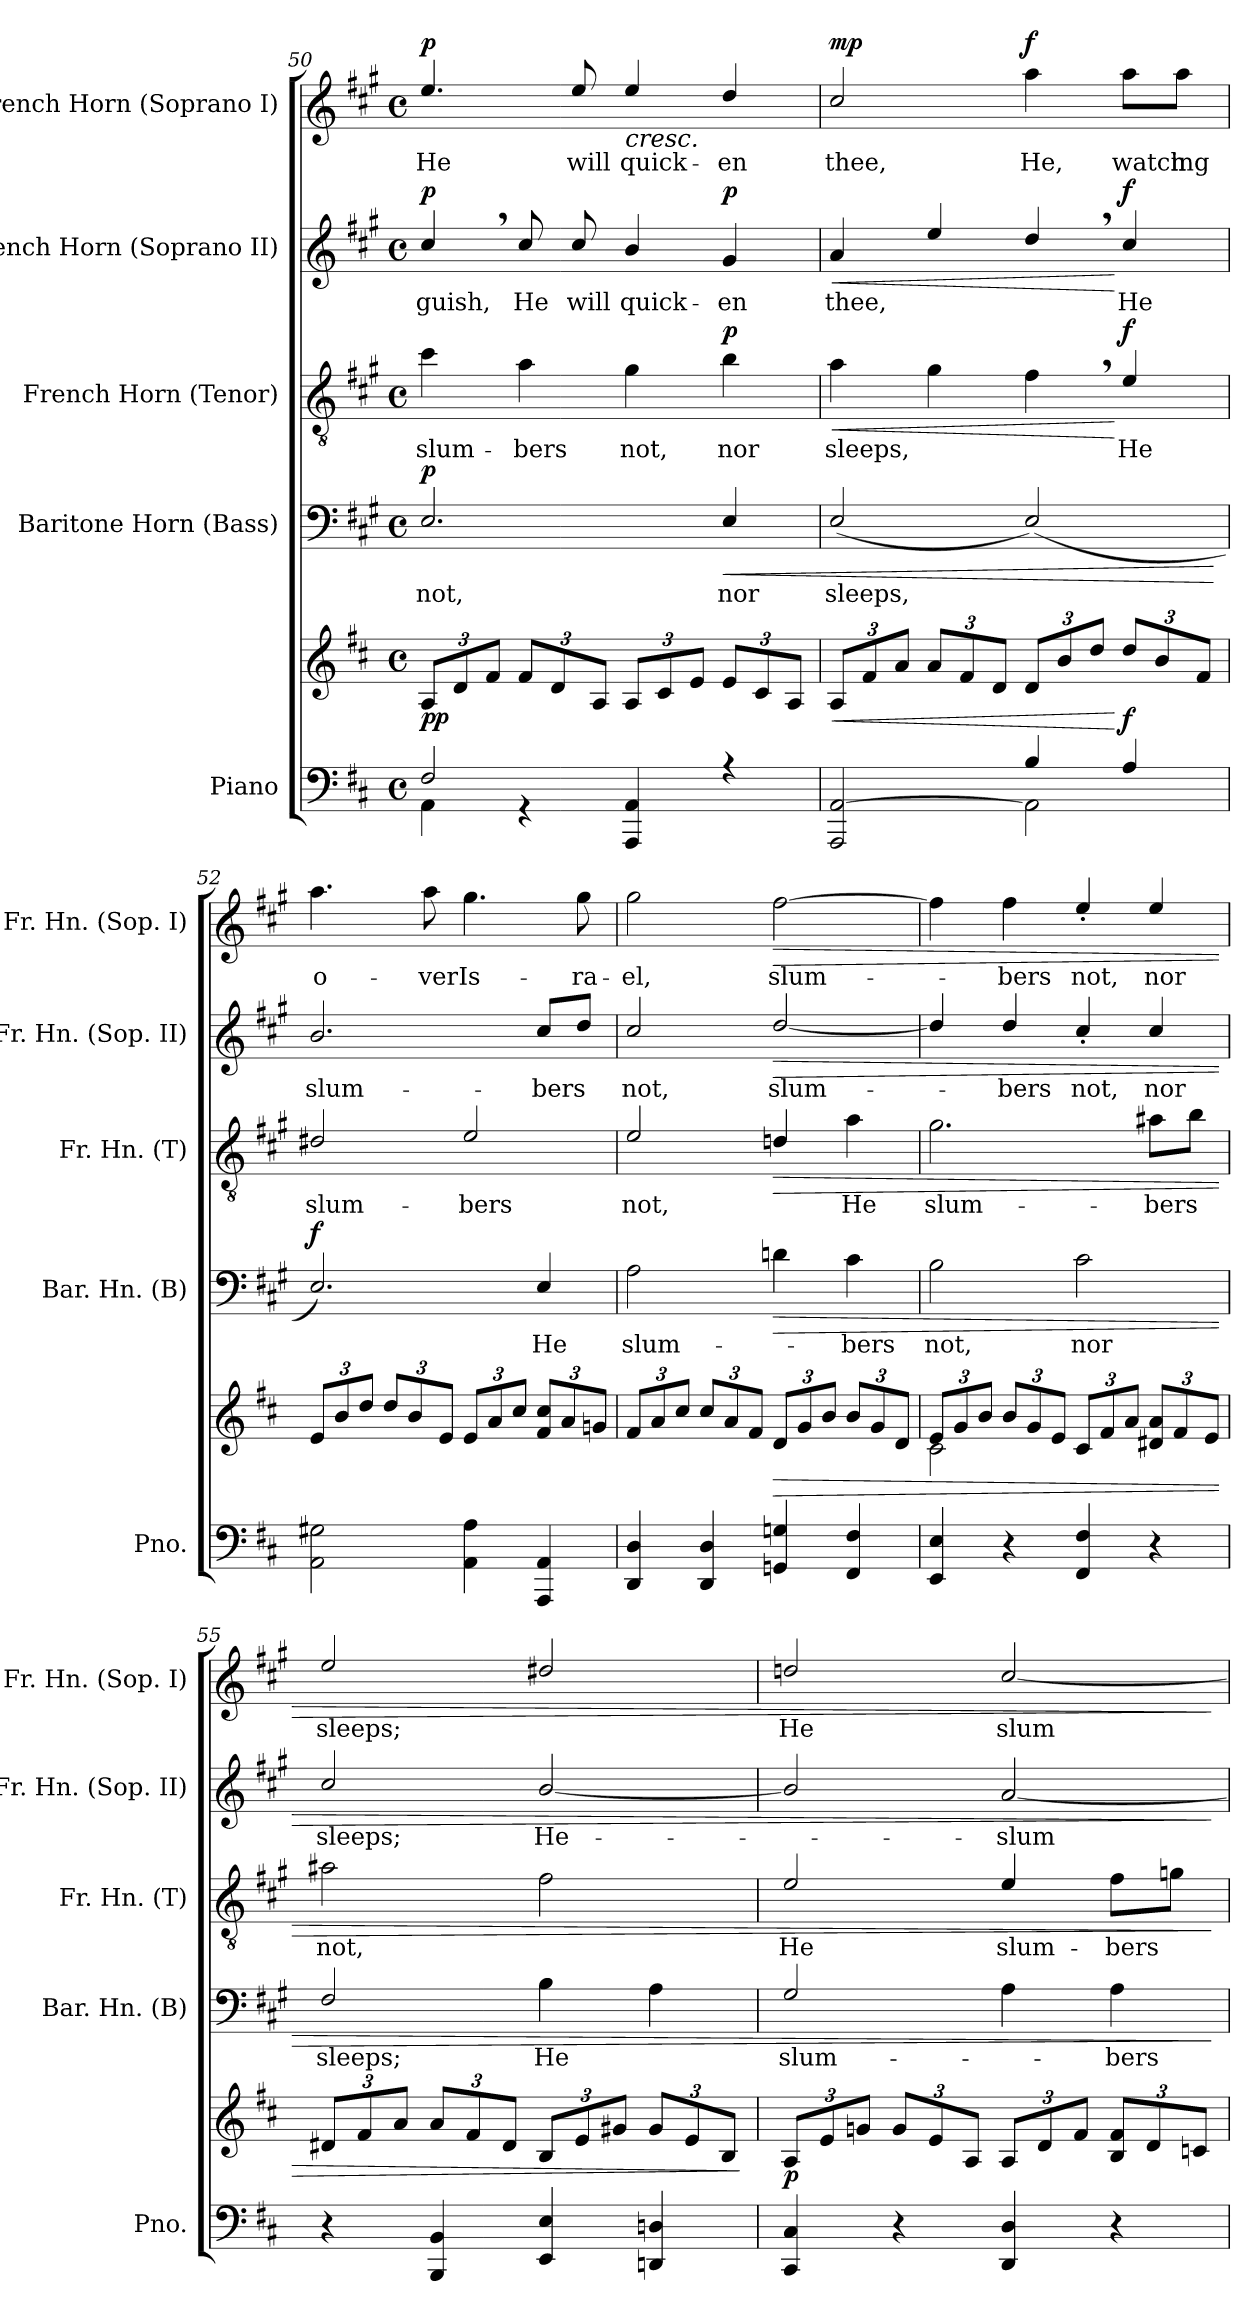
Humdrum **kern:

**kern	**kern	**dynam	**kern	**text	**dynam	**kern	**text	**dynam	**kern	**text	**dynam	**kern	**text	**dynam
*part5	*part5	*part5	*part4	*part4	*part4	*part3	*part3	*part3	*part2	*part2	*part2	*part1	*part1	*part1
*staff6	*staff5	*staff5/6	*staff4	*staff4	*staff4	*staff3	*staff3	*staff3	*staff2	*staff2	*staff2	*staff1	*staff1	*staff1
*I"Piano	*	*	*I"Baritone Horn (Bass)	*	*	*I"French Horn (Tenor)	*	*	*I"French Horn (Soprano II)	*	*	*I"French Horn (Soprano I)	*	*
*I'Pno.	*	*	*I'Bar. Hn. (B)	*	*	*I'Fr. Hn. (T)	*	*	*I'Fr. Hn. (Sop. II)	*	*	*I'Fr. Hn. (Sop. I)	*	*
*clefF4	*clefG2	*	*clefF4	*	*	*clefGv2	*	*	*clefG2	*	*	*clefG2	*	*
*	*	*	*ITrd4c7	*	*	*ITrd4c7	*	*	*ITrd4c7	*	*	*ITrd4c7	*	*
*k[f#c#]	*k[f#c#]	*	*k[f#c#]	*	*	*k[f#c#]	*	*	*k[f#c#]	*	*	*k[f#c#]	*	*
*M4/4	*M4/4	*	*M4/4	*	*	*M4/4	*	*	*M4/4	*	*	*M4/4	*	*
*met(c)	*met(c)	*	*met(c)	*	*	*met(c)	*	*	*met(c)	*	*	*met(c)	*	*
=50	=50	=50	=50	=50	=50	=50	=50	=50	=50	=50	=50	=50	=50	=50
*^	*	*	*	*	*	*	*	*	*	*	*	*	*	*
*	*	*Xbrackettup	*	*	*	*	*	*	*	*	*	*	*	*	*
!	!	!	!LO:DY:b	!	!LO:LY:b	!LO:DY:a	!	!LO:LY:b	!	!	!LO:LY:b	!LO:DY:a	!	!LO:LY:b	!LO:DY:a
2F#/	4AA\	12A/L	pp	2.AA/	not,	p	4f#\	slum-	.	4f#,/	-guish,	p	4.a/	He	p
.	.	12d/	.	.	.	.	.	.	.	.	.	.	.	.	.
.	.	12f#/J	.	.	.	.	.	.	.	.	.	.	.	.	.
!	!	!	!	!	!	!	!	!LO:LY:b	!	!	!LO:LY:b	!	!	!	!
.	4r	12f#/L	.	.	.	.	4d\	-bers	.	8f#/	He	.	.	.	.
.	.	12d/	.	.	.	.	.	.	.	.	.	.	.	.	.
!	!	!	!	!	!	!	!	!	!	!	!LO:LY:b	!	!	!LO:LY:b	!
.	.	.	.	.	.	.	.	.	.	8f#/	will	.	8a/	will	.
.	.	12A/J	.	.	.	.	.	.	.	.	.	.	.	.	.
!	!	!	!	!	!	!	!	!LO:LY:b	!	!	!LO:LY:b	!	!	!LO:LY:b	!LO:HP:b
2ryy	4AAA/ 4AA/	12A/L	.	.	.	.	4c#\	not,	.	4e/	quick-	.	4a/	quick-	<
.	.	12c#/	.	.	.	.	.	.	.	.	.	.	.	.	.
.	.	12e/J	.	.	.	.	.	.	.	.	.	.	.	.	.
!	!	!	!	!	!LO:LY:b	!LO:HP:b	!	!LO:LY:b	!LO:DY:a	!	!LO:LY:b	!LO:DY:a	!	!LO:LY:b	!
.	4rA	12e/L	.	4AA/	nor	<	4e\	nor	p	4c#/	-en	p	4g/	-en	.
.	.	12c#/	.	.	.	.	.	.	.	.	.	.	.	.	.
.	.	12A/J	.	.	.	.	.	.	.	.	.	.	.	.	.
=51	=51	=51	=51	=51	=51	=51	=51	=51	=51	=51	=51	=51	=51	=51	=51
!	!	!	!LO:HP:b	!	!LO:LY:b	!	!	!LO:LY:b	!LO:HP:b	!	!LO:LY:b	!LO:HP:b	!	!LO:LY:b	!LO:DY:a
2AAA/ [2AA/	2rAAAyy	12A/L	<	(2AA/	sleeps,	.	4d\	sleeps,	<	4d/	thee,	<	2f#/	thee,	mp
.	.	12f#/	.	.	.	.	.	.	.	.	.	.	.	.	.
.	.	12a/J	.	.	.	.	.	.	.	.	.	.	.	.	.
.	.	12a/L	.	.	.	.	4c#\	.	.	4a/	.	.	.	.	.
.	.	12f#/	.	.	.	.	.	.	.	.	.	.	.	.	.
.	.	12d/J	.	.	.	.	.	.	.	.	.	.	.	.	.
!	!	!	!	!	!	!	!	!	!	!	!	!	!	!LO:LY:b	!LO:DY:n=1:a
4B/	2AA\]	12d/L	.	(2AA/)	.	.	4B,\	.	.	4g,/	.	.	4dd\	He,	[ f
.	.	12b/	.	.	.	.	.	.	.	.	.	.	.	.	.
.	.	12dd/J	.	.	.	.	.	.	.	.	.	.	.	.	.
!	!	!	!LO:DY:n=1:b	!	!	!	!	!LO:LY:b	!LO:DY:n=1:a	!	!LO:LY:b	!LO:DY:n=1:a	!	!LO:LY:b	!
4A/	.	12dd/L	[ f	.	.	.	4A/	He	[ f	4f#/	He	[ f	8dd\L	watch-	.
.	.	12b/	.	.	.	.	.	.	.	.	.	.	.	.	.
!	!	!	!	!	!	!	!	!	!	!	!	!	!	!LO:LY:b	!
.	.	.	.	.	.	.	.	.	.	.	.	.	8dd\J	-ing	.
.	.	12f#/J	.	.	.	.	.	.	.	.	.	.	.	.	.
*v	*v	*	*	*	*	*	*	*	*	*	*	*	*	*	*
.	.	.	.	.	[	.	.	.	.	.	.	.	.	.
!!LO:LB:g=z
=52	=52	=52	=52	=52	=52	=52	=52	=52	=52	=52	=52	=52	=52	=52
!	!	!	!	!	!LO:DY:a	!	!LO:LY:b	!	!	!LO:LY:b	!	!	!LO:LY:b	!
2AA\ 2G#X\	12e/L	.	2.AA/)	.	f	2G#X/	slum-	.	2.e/	slum-	.	4.dd\	o-	.
.	12b/	.	.	.	.	.	.	.	.	.	.	.	.	.
.	12dd/J	.	.	.	.	.	.	.	.	.	.	.	.	.
.	12dd/L	.	.	.	.	.	.	.	.	.	.	.	.	.
.	12b/	.	.	.	.	.	.	.	.	.	.	.	.	.
!	!	!	!	!	!	!	!	!	!	!	!	!	!LO:LY:b	!
.	.	.	.	.	.	.	.	.	.	.	.	8dd\	-ver	.
.	12e/J	.	.	.	.	.	.	.	.	.	.	.	.	.
!	!	!	!	!	!	!	!LO:LY:b	!	!	!	!	!	!LO:LY:b	!
4AA\ 4A\	12e/L	.	.	.	.	2A/	-bers	.	.	.	.	4.cc#\	Is-	.
.	12a/	.	.	.	.	.	.	.	.	.	.	.	.	.
.	12cc#/J	.	.	.	.	.	.	.	.	.	.	.	.	.
!	!	!	!	!LO:LY:b	!	!	!	!	!	!LO:LY:b	!	!	!	!
4AAA/ 4AA/	12f#/ 12cc#/L	.	4AA/	He	.	.	.	.	8f#/L	-bers	.	.	.	.
.	12a/	.	.	.	.	.	.	.	.	.	.	.	.	.
!	!	!	!	!	!	!	!	!	!	!	!	!	!LO:LY:b	!
.	.	.	.	.	.	.	.	.	8g/J	.	.	8cc#\	-ra-	.
.	12gn/J	.	.	.	.	.	.	.	.	.	.	.	.	.
=53	=53	=53	=53	=53	=53	=53	=53	=53	=53	=53	=53	=53	=53	=53
!	!	!	!	!LO:LY:b	!	!	!LO:LY:b	!	!	!LO:LY:b	!	!	!LO:LY:b	!
4DD/ 4D/	12f#/L	.	2D\	slum-	.	2A/	not,	.	2f#/	not,	.	2cc#\	-el,	.
.	12a/	.	.	.	.	.	.	.	.	.	.	.	.	.
.	12cc#/J	.	.	.	.	.	.	.	.	.	.	.	.	.
4DD/ 4D/	12cc#/L	.	.	.	.	.	.	.	.	.	.	.	.	.
.	12a/	.	.	.	.	.	.	.	.	.	.	.	.	.
.	12f#/J	.	.	.	.	.	.	.	.	.	.	.	.	.
!	!	!LO:HP:b	!	!	!LO:HP:b	!	!	!LO:HP:b	!	!LO:LY:b	!LO:HP:b	!	!LO:LY:b	!LO:HP:b
4GGn/ 4Gn/	12d/L	>	4Gn\	.	>	4Gn/	.	>	[2g/	slum-	>	[2b\	slum-	>
.	12g/	.	.	.	.	.	.	.	.	.	.	.	.	.
.	12b/J	.	.	.	.	.	.	.	.	.	.	.	.	.
!	!	!	!	!LO:LY:b	!	!	!LO:LY:b	!	!	!	!	!	!	!
4FF#/ 4F#/	12b/L	.	4F#\	-bers	.	4d\	He	.	.	.	.	.	.	.
.	12g/	.	.	.	.	.	.	.	.	.	.	.	.	.
.	12d/J	.	.	.	.	.	.	.	.	.	.	.	.	.
=54	=54	=54	=54	=54	=54	=54	=54	=54	=54	=54	=54	=54	=54	=54
*	*^	*	*	*	*	*	*	*	*	*	*	*	*	*
!	!	!	!	!	!LO:LY:b	!	!	!LO:LY:b	!	!	!	!	!	!	!
4EE/ 4E/	12e/L	2c#\	.	2E\	not,	.	2.c#\	slum-	.	4g/]	.	.	4b\]	.	.
.	12g/	.	.	.	.	.	.	.	.	.	.	.	.	.	.
.	12b/J	.	.	.	.	.	.	.	.	.	.	.	.	.	.
!	!	!	!	!	!	!	!	!	!	!	!LO:LY:b	!	!	!LO:LY:b	!
4r	12b/L	.	.	.	.	.	.	.	.	4g/	-bers	.	4b\	-bers	.
.	12g/	.	.	.	.	.	.	.	.	.	.	.	.	.	.
.	12e/J	.	.	.	.	.	.	.	.	.	.	.	.	.	.
!	!	!	!	!	!LO:LY:b	!	!	!	!	!	!LO:LY:b	!	!	!LO:LY:b	!
4FF#/ 4F#/	12c#/L	2rcyy	.	2F#\	nor	.	.	.	.	4f#'/	not,	.	4a'/	not,	.
.	12f#/	.	.	.	.	.	.	.	.	.	.	.	.	.	.
.	12a/J	.	.	.	.	.	.	.	.	.	.	.	.	.	.
!	!	!	!	!	!	!	!	!LO:LY:b	!	!	!LO:LY:b	!	!	!LO:LY:b	!
4r	12d#X/ 12a/L	.	.	.	.	.	8d#X\L	-bers	.	4f#/	nor	.	4a/	nor	.
.	12f#/	.	.	.	.	.	.	.	.	.	.	.	.	.	.
.	.	.	.	.	.	.	8e\J	.	.	.	.	.	.	.	.
.	12e/J	.	.	.	.	.	.	.	.	.	.	.	.	.	.
*	*v	*v	*	*	*	*	*	*	*	*	*	*	*	*	*
=55	=55	=55	=55	=55	=55	=55	=55	=55	=55	=55	=55	=55	=55	=55
!	!	!	!	!LO:LY:b	!	!	!LO:LY:b	!	!	!LO:LY:b	!	!	!LO:LY:b	!
4r	12d#X/L	.	2BB/	sleeps;	.	2d#X\	not,	.	2f#/	sleeps;	.	2a/	sleeps;	.
.	12f#/	.	.	.	.	.	.	.	.	.	.	.	.	.
.	12a/J	.	.	.	.	.	.	.	.	.	.	.	.	.
4BBB/ 4BB/	12a/L	.	.	.	.	.	.	.	.	.	.	.	.	.
.	12f#/	.	.	.	.	.	.	.	.	.	.	.	.	.
.	12d#/J	.	.	.	.	.	.	.	.	.	.	.	.	.
!	!	!	!	!LO:LY:b	!	!	!	!	!	!LO:LY:b	!	!	!	!
4EE/ 4E/	12B/L	.	4E\	He	.	2B\	.	.	[2e/	He-	.	2g#X/	.	.
.	12e/	.	.	.	.	.	.	.	.	.	.	.	.	.
.	12g#X/J	.	.	.	.	.	.	.	.	.	.	.	.	.
4DDn/ 4Dn/	12g#/L	.	4D\	.	.	.	.	.	.	.	.	.	.	.
.	12e/	.	.	.	.	.	.	.	.	.	.	.	.	.
.	12B/J	.	.	.	.	.	.	.	.	.	.	.	.	.
.	.	]	.	.	.	.	.	.	.	.	.	.	.	.
!!LO:PB:g=z
=56	=56	=56	=56	=56	=56	=56	=56	=56	=56	=56	=56	=56	=56	=56
!	!	!LO:DY:b	!	!LO:LY:b	!	!	!LO:LY:b	!	!	!	!	!	!LO:LY:b	!
4CC#/ 4C#/	12A/L	p	2C#/	slum-	.	2A/	He	.	2e/]	.	.	2gn/	He	.
.	12e/	.	.	.	.	.	.	.	.	.	.	.	.	.
.	12gn/J	.	.	.	.	.	.	.	.	.	.	.	.	.
4r	12g/L	.	.	.	.	.	.	.	.	.	.	.	.	.
.	12e/	.	.	.	.	.	.	.	.	.	.	.	.	.
.	12A/J	.	.	.	.	.	.	.	.	.	.	.	.	.
!	!	!	!	!	!	!	!LO:LY:b	!	!	!LO:LY:b	!	!	!LO:LY:b	!
4DD/ 4D/	12A/L	.	4D\	.	.	4A/	slum-	.	[2d/	-slum-	.	[2f#/	slum-	.
.	12d/	.	.	.	.	.	.	.	.	.	.	.	.	.
.	12f#/J	.	.	.	.	.	.	.	.	.	.	.	.	.
!	!	!	!	!LO:LY:b	!	!	!LO:LY:b	!	!	!	!	!	!	!
4r	12B/ 12f#/L	.	4D\	-bers	.	8B\L	-bers	.	.	.	.	.	.	.
.	12d/	.	.	.	.	.	.	.	.	.	.	.	.	.
.	.	.	.	.	.	8cn\J	.	.	.	.	.	.	.	.
.	12cn/J	.	.	.	.	.	.	.	.	.	.	.	.	.
.	.	.	.	.	]	.	.	]	.	.	]	.	.	]
=	=	=	=	=	=	=	=	=	=	=	=	=	=	=
*-	*-	*-	*-	*-	*-	*-	*-	*-	*-	*-	*-	*-	*-	*-
